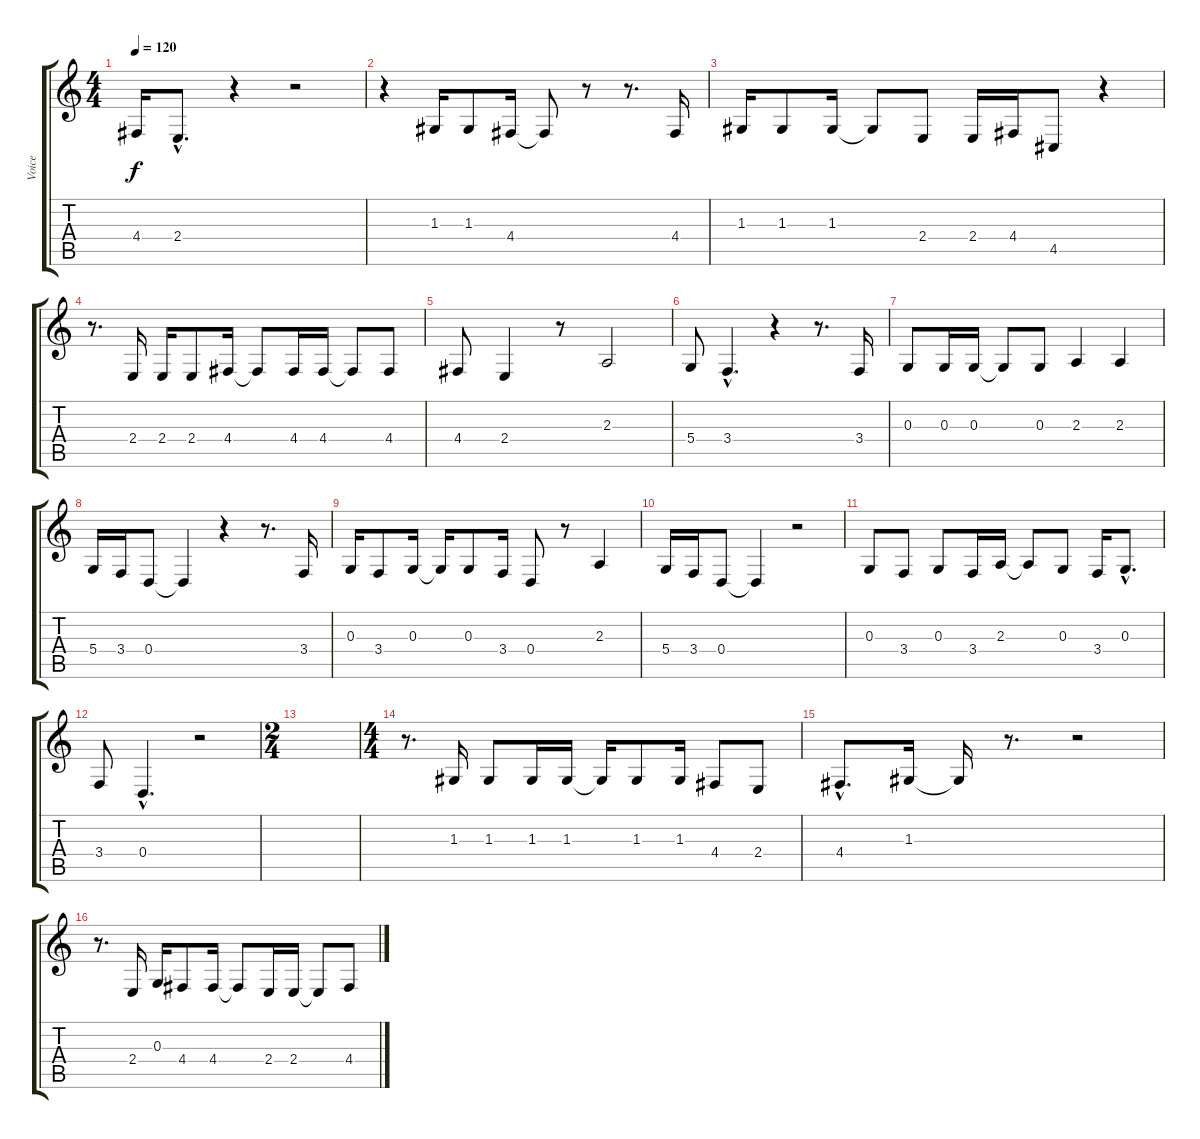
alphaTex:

\track ("Voice" "Voice") {instrument lead6voice}
\staff {score tabs}
\tuning (E4 B3 G3 D3 A2 E2) {hide}
\ts (4 4)
\tempo 120
\clef g2
\ks c
4.4{t}.16{dy f} 2.4{hac}.8{d} r.4 r.2 |
r.4 1.3.16 1.3.8 4.4.16 4.4{t}.8 r.8 r.8{d} 4.4.16 |
1.3.16 1.3.8 1.3.16 1.3{t}.8 2.4.8 2.4.16 4.4.16 4.5.8 r.4 |
r.8{d} 2.4.16 2.4.16 2.4.8 4.4.16 4.4{t}.8 4.4.16 4.4.16 4.4{t}.8 4.4.8 |
4.4.8 2.4.4 r.8 2.3.2 |
5.4.8 3.4{hac}.4{d} r.4 r.8{d} 3.4.16 |
0.3.8 0.3.16 0.3.16 0.3{t}.8 0.3.8 2.3.4 2.3.4 |
5.4.16 3.4.16 0.4.8 0.4{t}.4 r.4 r.8{d} 3.4.16 |
0.3.16 3.4.8 0.3.16 0.3{t}.16 0.3.8 3.4.16 0.4.8 r.8 2.3.4 |
5.4.16 3.4.16 0.4.8 0.4{t}.4 r.2 |
0.3.8 3.4.8 0.3.8 3.4.16 2.3.16 2.3{t}.8 0.3.8 3.4.16 0.3{hac}.8{d} |
3.4.8 0.4{hac}.4{d} r.2 |
\ts (2 4)
|
\ts (4 4)
r.8{d} 1.3.16 1.3.8 1.3.16 1.3.16 1.3{t}.16 1.3.8 1.3.16 4.4.8 2.4.8 |
4.4{hac}.8{d} 1.3.16 1.3{t}.16 r.8{d} r.2 |
r.8{d} 2.4.16 0.3.16 4.4.8 4.4.16 4.4{t}.8 2.4.16 2.4.16 2.4{t}.8 4.4.8
